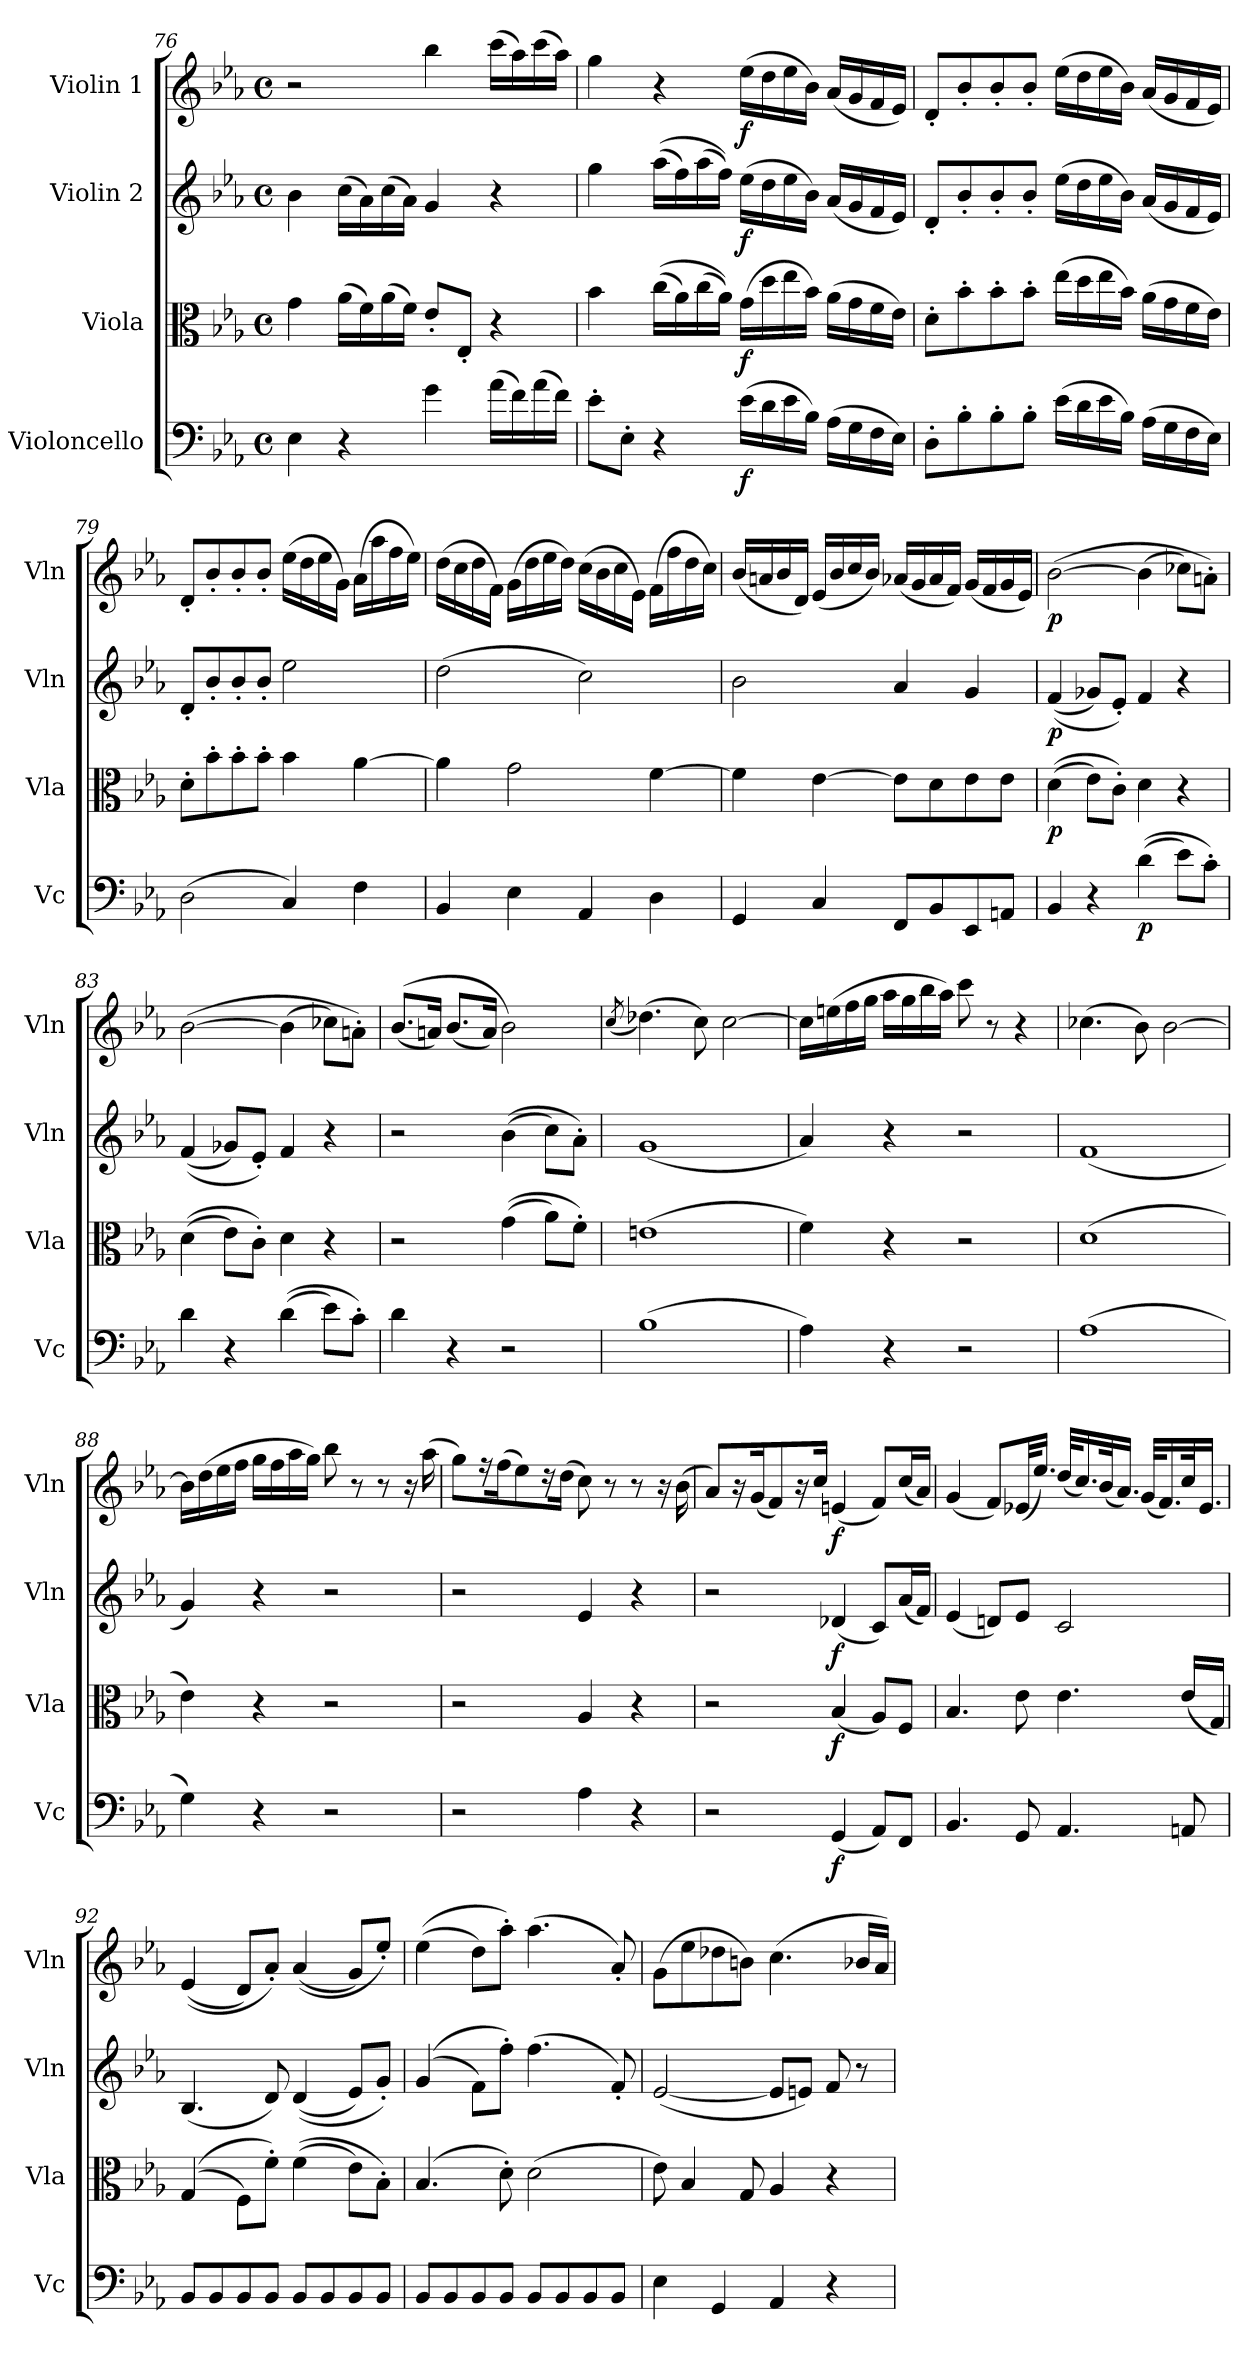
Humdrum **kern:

**kern	**dynam	**kern	**dynam	**kern	**dynam	**kern	**dynam
*part4	*part4	*part3	*part3	*part2	*part2	*part1	*part1
*staff4	*staff4	*staff3	*staff3	*staff2	*staff2	*staff1	*staff1
*I"Violoncello	*	*I"Viola	*	*I"Violin 2	*	*I"Violin 1	*
*I'Vc	*	*I'Vla	*	*I'Vln	*	*I'Vln	*
*clefF4	*	*clefC3	*	*clefG2	*	*clefG2	*
*k[b-e-a-]	*	*k[b-e-a-]	*	*k[b-e-a-]	*	*k[b-e-a-]	*
*M4/4	*	*M4/4	*	*M4/4	*	*M4/4	*
*met(c)	*	*met(c)	*	*met(c)	*	*met(c)	*
=76	=76	=76	=76	=76	=76	=76	=76
4E-\	.	4g\	.	4b-\	.	2r	.
4r	.	(16a-\LL	.	(16cc\LL	.	.	.
.	.	16f\)	.	16a-\)	.	.	.
.	.	(16a-\	.	(16cc\	.	.	.
.	.	16f\JJ)	.	16a-\JJ)	.	.	.
4g\	.	8e-'/L	.	4g/	.	4bb-\	.
.	.	8E-'/J	.	.	.	.	.
(16a-\LL	.	4r	.	4r	.	(16ccc\LL	.
16f\)	.	.	.	.	.	16aa-\)	.
(16a-\	.	.	.	.	.	(16ccc\	.
16f\JJ)	.	.	.	.	.	16aa-\JJ)	.
=77	=77	=77	=77	=77	=77	=77	=77
8e-'\L	.	4b-\	.	4gg\	.	4gg\	.
8E-'\J	.	.	.	.	.	.	.
4r	.	((16cc\LL	.	((16aa-\LL	.	4r	.
.	.	16a-\)	.	16ff\)	.	.	.
.	.	(16cc\	.	(16aa-\	.	.	.
.	.	16a-\JJ))	.	16ff\JJ))	.	.	.
!	!LO:DY:b	!	!LO:DY:b	!	!LO:DY:b	!	!LO:DY:b
(16e-\LL	f	(16g\LL	f	(16ee-\LL	f	(16ee-\LL	f
16d\	.	16dd\	.	16dd\	.	16dd\	.
16e-\	.	16ee-\	.	16ee-\	.	16ee-\	.
16B-\JJ)	.	16b-\JJ)	.	16b-\JJ)	.	16b-\JJ)	.
(16A-\LL	.	(16a-\LL	.	(16a-/LL	.	(16a-/LL	.
16G\	.	16g\	.	16g/	.	16g/	.
16F\	.	16f\	.	16f/	.	16f/	.
16E-\JJ)	.	16e-\JJ)	.	16e-/JJ)	.	16e-/JJ)	.
!!LO:LB:g=z
=78	=78	=78	=78	=78	=78	=78	=78
8D'\L	.	8d'\L	.	8d'/L	.	8d'/L	.
8B-'\	.	8b-'\	.	8b-'/	.	8b-'/	.
8B-'\	.	8b-'\	.	8b-'/	.	8b-'/	.
8B-'\J	.	8b-'\J	.	8b-'/J	.	8b-'/J	.
(16e-\LL	.	(16ee-\LL	.	(16ee-\LL	.	(16ee-\LL	.
16d\	.	16dd\	.	16dd\	.	16dd\	.
16e-\	.	16ee-\	.	16ee-\	.	16ee-\	.
16B-\JJ)	.	16b-\JJ)	.	16b-\JJ)	.	16b-\JJ)	.
(16A-\LL	.	(16a-\LL	.	(16a-/LL	.	(16a-/LL	.
16G\	.	16g\	.	16g/	.	16g/	.
16F\	.	16f\	.	16f/	.	16f/	.
16E-\JJ)	.	16e-\JJ)	.	16e-/JJ)	.	16e-/JJ)	.
=79	=79	=79	=79	=79	=79	=79	=79
(2D\	.	8d'\L	.	8d'/L	.	8d'/L	.
.	.	8b-'\	.	8b-'/	.	8b-'/	.
.	.	8b-'\	.	8b-'/	.	8b-'/	.
.	.	8b-'\J	.	8b-'/J	.	8b-'/J	.
4C/)	.	4b-\	.	2ee-\	.	(16ee-\LL	.
.	.	.	.	.	.	16dd\	.
.	.	.	.	.	.	16ee-\	.
.	.	.	.	.	.	16g\JJ)	.
4F\	.	[4a-\	.	.	.	(16a-\LL	.
.	.	.	.	.	.	16aa-\	.
.	.	.	.	.	.	16ff\	.
.	.	.	.	.	.	16ee-\JJ)	.
=80	=80	=80	=80	=80	=80	=80	=80
4BB-/	.	4a-\]	.	(2dd\	.	(>16dd\LL	.
.	.	.	.	.	.	16cc\	.
.	.	.	.	.	.	16dd\	.
.	.	.	.	.	.	16f\JJ)	.
4E-\	.	2g\	.	.	.	(16g\LL	.
.	.	.	.	.	.	16dd\	.
.	.	.	.	.	.	16ee-\	.
.	.	.	.	.	.	16dd\JJ)	.
4AA-/	.	.	.	2cc\)	.	(>16cc\LL	.
.	.	.	.	.	.	16b-\	.
.	.	.	.	.	.	16cc\	.
.	.	.	.	.	.	16e-\JJ)	.
4D\	.	[4f\	.	.	.	(16f\LL	.
.	.	.	.	.	.	16ff\	.
.	.	.	.	.	.	16dd\	.
.	.	.	.	.	.	16cc\JJ)	.
!!LO:LB:g=z
=81	=81	=81	=81	=81	=81	=81	=81
4GG/	.	4f\]	.	2b-\	.	(16b-/LL	.
.	.	.	.	.	.	16an/	.
.	.	.	.	.	.	16b-/	.
.	.	.	.	.	.	16d/JJ)	.
4C/	.	[4e-\	.	.	.	(16e-/LL	.
.	.	.	.	.	.	16b-/	.
.	.	.	.	.	.	16cc/	.
.	.	.	.	.	.	16b-/JJ)	.
8FF/L	.	8e-\L]	.	4a-/	.	(16a-X/LL	.
.	.	.	.	.	.	16g/	.
8BB-/	.	8d\	.	.	.	16a-/	.
.	.	.	.	.	.	16f/JJ)	.
8EE-/	.	8e-\	.	4g/	.	(16g/LL	.
.	.	.	.	.	.	16f/	.
8AAn/J	.	8e-\J	.	.	.	16g/	.
.	.	.	.	.	.	16e-/JJ)	.
=82	=82	=82	=82	=82	=82	=82	=82
!	!	!	!LO:DY:b	!	!LO:DY:b	!	!LO:DY:b
4BB-/	.	((4d\	p	((4f/	p	([2b-\	p
4r	.	8e-\L)	.	8g-X/L)	.	.	.
.	.	8c'\J)	.	8e-'/J)	.	.	.
!	!LO:DY:b	!	!	!	!	!	!
((4d\	p	4d\	.	4f/	.	(4b-\]	.
8e-\L)	.	4r	.	4r	.	8cc-X\L)	.
8c'\J)	.	.	.	.	.	8an'\J)	.
=83	=83	=83	=83	=83	=83	=83	=83
4d\	.	((4d\	.	((4f/	.	([2b-\	.
4r	.	8e-\L)	.	8g-X/L)	.	.	.
.	.	8c'\J)	.	8e-'/J)	.	.	.
((4d\	.	4d\	.	4f/	.	(4b-\]	.
8e-\L)	.	4r	.	4r	.	8cc-X\L)	.
8c'\J)	.	.	.	.	.	8an'\J)	.
=84	=84	=84	=84	=84	=84	=84	=84
4d\	.	2r	.	2r	.	((<8.b-/L	.
.	.	.	.	.	.	16an/Jk)	.
4r	.	.	.	.	.	(8.b-/L	.
.	.	.	.	.	.	16a/Jk)	.
2r	.	((4g\	.	((4b-\	.	2b-\)	.
.	.	8a-\L)	.	8cc\L)	.	.	.
.	.	8f'\J)	.	8a-'\J)	.	.	.
!!LO:LB:g=z
=85	=85	=85	=85	=85	=85	=85	=85
.	.	.	.	.	.	(8qcc/	.
(1B-	.	(1en	.	(1g	.	(4.dd-X\)	.
.	.	.	.	.	.	8cc\)	.
.	.	.	.	.	.	[2cc\	.
=86	=86	=86	=86	=86	=86	=86	=86
4A-\)	.	4f\)	.	4a-/)	.	16cc\LL]	.
.	.	.	.	.	.	(16een\	.
.	.	.	.	.	.	16ff\	.
.	.	.	.	.	.	16gg\JJ	.
4r	.	4r	.	4r	.	16aa-\LL	.
.	.	.	.	.	.	16gg\	.
.	.	.	.	.	.	16bb-\	.
.	.	.	.	.	.	16aa-\JJ)	.
2r	.	2r	.	2r	.	8ccc\	.
.	.	.	.	.	.	8r	.
.	.	.	.	.	.	4r	.
=87	=87	=87	=87	=87	=87	=87	=87
(1A-	.	(1d	.	(1f	.	(4.cc-X\	.
.	.	.	.	.	.	8b-\)	.
.	.	.	.	.	.	[2b-\	.
=88	=88	=88	=88	=88	=88	=88	=88
4G\)	.	4e-\)	.	4g/)	.	16b-\LL]	.
.	.	.	.	.	.	(16dd\	.
.	.	.	.	.	.	16ee-\	.
.	.	.	.	.	.	16ff\JJ	.
4r	.	4r	.	4r	.	16gg\LL	.
.	.	.	.	.	.	16ff\	.
.	.	.	.	.	.	16aa-\	.
.	.	.	.	.	.	16gg\JJ)	.
2r	.	2r	.	2r	.	8bb-\	.
.	.	.	.	.	.	8r	.
.	.	.	.	.	.	8r	.
.	.	.	.	.	.	16r	.
.	.	.	.	.	.	(16aa-\	.
!!LO:LB:g=z
=89	=89	=89	=89	=89	=89	=89	=89
2r	.	2r	.	2r	.	8gg\L)	.
.	.	.	.	.	.	16r	.
.	.	.	.	.	.	(16ff\JJ	.
.	.	.	.	.	.	8ee-\L)	.
.	.	.	.	.	.	16r	.
.	.	.	.	.	.	(16dd\JJ	.
4A-\	.	4A-/	.	4e-/	.	8cc\)	.
.	.	.	.	.	.	8r	.
4r	.	4r	.	4r	.	8r	.
.	.	.	.	.	.	16r	.
.	.	.	.	.	.	(16b-\	.
=90	=90	=90	=90	=90	=90	=90	=90
2r	.	2r	.	2r	.	8a-/L)	.
.	.	.	.	.	.	16r	.
.	.	.	.	.	.	(16g/JJ	.
.	.	.	.	.	.	8f/L)	.
.	.	.	.	.	.	16r	.
.	.	.	.	.	.	16cc/JJ	.
!	!LO:DY:b	!	!LO:DY:b	!	!LO:DY:b	!	!LO:DY:b
(4GG/	f	(4B-/	f	(4d-X/	f	(4en/	f
8AA-/L)	.	8A-/L)	.	8c/L)	.	8f/L)	.
8FF/J	.	8F/J	.	(16a-/L	.	(16cc/L	.
.	.	.	.	16f/JJ)	.	16a-/JJ)	.
=91	=91	=91	=91	=91	=91	=91	=91
4.BB-/	.	4.B-/	.	(4e-/	.	(4g/	.
.	.	.	.	8dn/L)	.	8f/L)	.
8GG/	.	8e-\	.	8e-/J	.	(32e-X/KL	.
.	.	.	.	.	.	16.ee-/JJ)	.
4.AA-/	.	4.e-\	.	2c/	.	(32dd/KLL	.
.	.	.	.	.	.	16.cc/)	.
.	.	.	.	.	.	(32b-/K	.
.	.	.	.	.	.	16.a-/JJ)	.
.	.	.	.	.	.	(32g/KLL	.
.	.	.	.	.	.	16.f/)	.
8AAn/	.	(16e-/LL	.	.	.	32cc/K	.
.	.	.	.	.	.	16.e-/JJ	.
.	.	16G/JJ)	.	.	.	.	.
!!LO:LB:g=z
=92	=92	=92	=92	=92	=92	=92	=92
8BB-/L	.	((>4G/	.	(4.B-/	.	((4e-/	.
8BB-/	.	.	.	.	.	.	.
8BB-/	.	8F\L)	.	.	.	8d/L)	.
8BB-/J	.	8f'\J)	.	8d/)	.	8a-'/J)	.
8BB-/L	.	(>(>4f\	.	((4d/	.	(<(<4a-/	.
8BB-/	.	.	.	.	.	.	.
8BB-/	.	8e-\L)	.	8e-/L)	.	8g/L)	.
8BB-/J	.	8B-'>\J)	.	8g'/J)	.	8ee-'/J)	.
=93	=93	=93	=93	=93	=93	=93	=93
8BB-/L	.	(4.B-/	.	((4g/	.	((4ee-\	.
8BB-/	.	.	.	.	.	.	.
8BB-/	.	.	.	8f\L)	.	8dd\L)	.
8BB-/J	.	8d'\)	.	8ff'\J)	.	8aa-'\J)	.
8BB-/L	.	(2d\	.	(4.ff\	.	(4.aa-\	.
8BB-/	.	.	.	.	.	.	.
8BB-/	.	.	.	.	.	.	.
8BB-/J	.	.	.	8f'/)	.	8a-'/)	.
=94	=94	=94	=94	=94	=94	=94	=94
4E-\	.	8e-\)	.	([2e-/	.	(8g\L	.
.	.	4B-/	.	.	.	8ee-\	.
4GG/	.	.	.	.	.	8dd-X\	.
.	.	8G/	.	.	.	8bn\J)	.
4AA-/	.	4A-/	.	8e-/L]	.	(4.cc\	.
.	.	.	.	8en/J)	.	.	.
4r	.	4r	.	8f/	.	.	.
.	.	.	.	8r	.	16b-X/LL	.
.	.	.	.	.	.	16a-/JJ)	.
=	=	=	=	=	=	=	=
*-	*-	*-	*-	*-	*-	*-	*-
